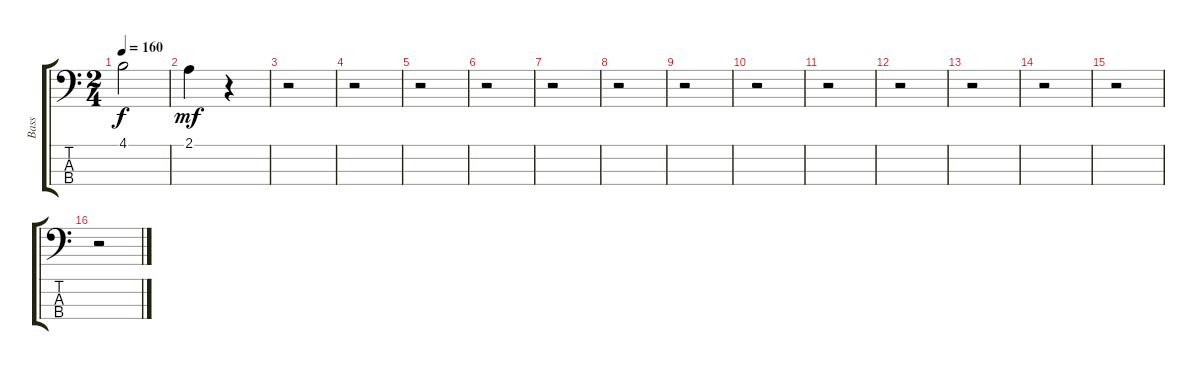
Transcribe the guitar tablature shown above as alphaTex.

\track ("Bass" "Bass") {instrument electricbassfinger}
\staff {score tabs}
\tuning (G2 D2 A1 E1) {hide}
\ts (2 4)
\tempo 160
\clef f4
\ks c
4.1{t}.2{dy f} |
2.1.4{dy mf} r.4 |
r.2 |
r.2 |
r.2 |
r.2 |
r.2 |
r.2 |
r.2 |
r.2 |
r.2 |
r.2 |
r.2 |
r.2 |
r.2 |
r.2
